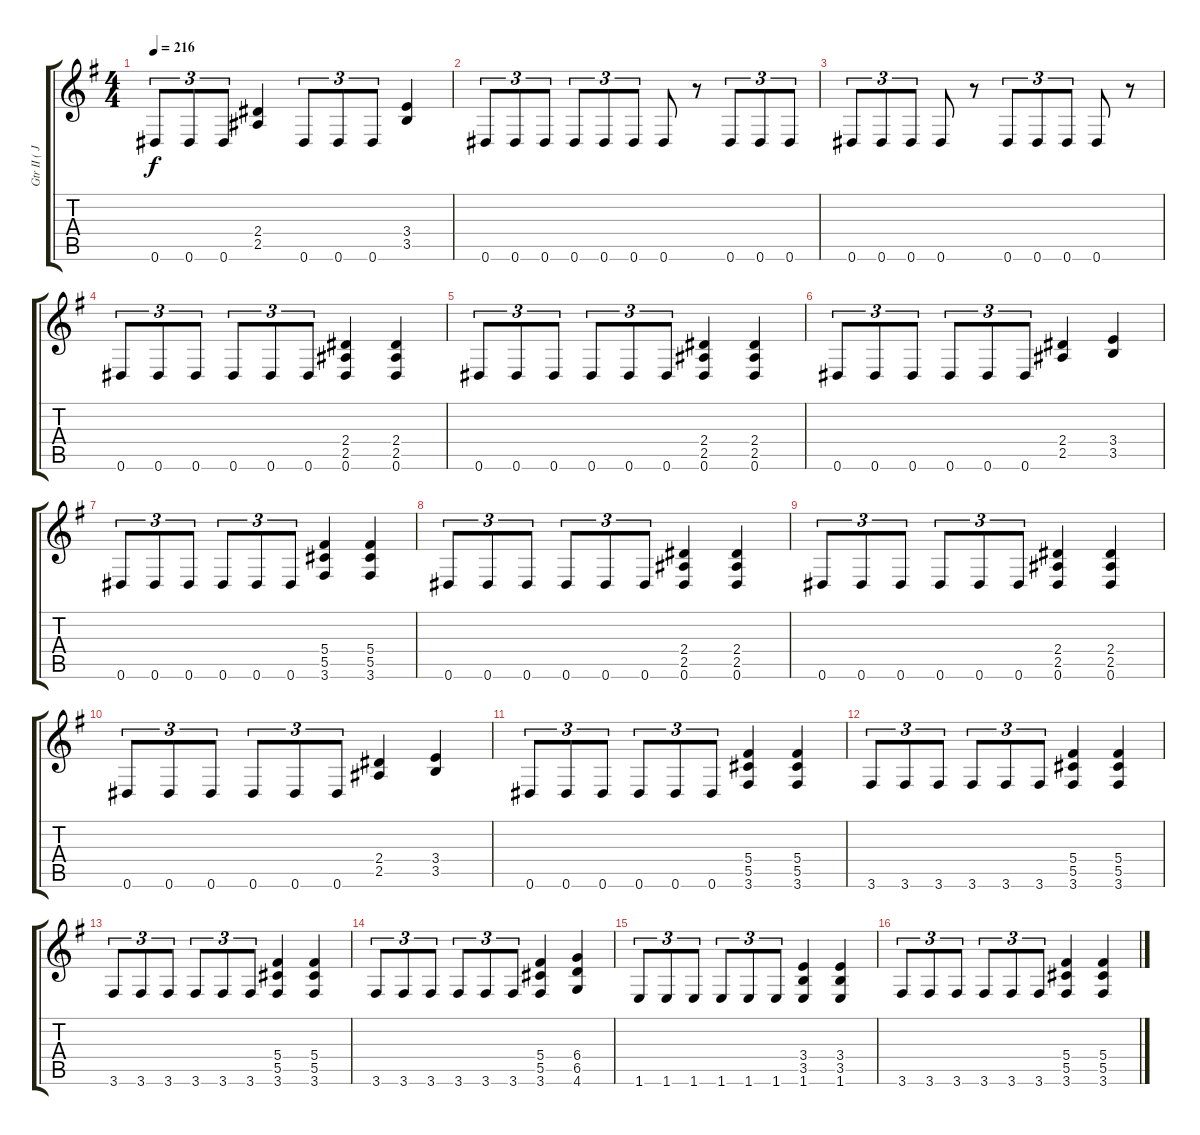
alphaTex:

\track ("Gtr II ( James )" "Gtr II ( J") {instrument electricguitarclean}
\staff {score tabs}
\tuning (Eb4 Bb3 Gb3 Db3 Ab2 Eb2) {hide}
\ts (4 4)
\tempo 216
\clef g2
\ks g
0.6.8{tu (3 2) dy f} 0.6.8{tu (3 2)} 0.6.8{tu (3 2)} (2.4 2.5).4 0.6.8{tu (3 2)} 0.6.8{tu (3 2)} 0.6.8{tu (3 2)} (3.4 3.5).4 |
0.6.8{tu (3 2)} 0.6.8{tu (3 2)} 0.6.8{tu (3 2)} 0.6.8{tu (3 2)} 0.6.8{tu (3 2)} 0.6.8{tu (3 2)} 0.6.8 r.8 0.6.8{tu (3 2)} 0.6.8{tu (3 2)} 0.6.8{tu (3 2)} |
0.6.8{tu (3 2)} 0.6.8{tu (3 2)} 0.6.8{tu (3 2)} 0.6.8 r.8 0.6.8{tu (3 2)} 0.6.8{tu (3 2)} 0.6.8{tu (3 2)} 0.6.8 r.8 |
0.6.8{tu (3 2)} 0.6.8{tu (3 2)} 0.6.8{tu (3 2)} 0.6.8{tu (3 2)} 0.6.8{tu (3 2)} 0.6.8{tu (3 2)} (2.4 2.5 0.6).4 (2.4 2.5 0.6).4 |
0.6.8{tu (3 2)} 0.6.8{tu (3 2)} 0.6.8{tu (3 2)} 0.6.8{tu (3 2)} 0.6.8{tu (3 2)} 0.6.8{tu (3 2)} (2.4 2.5 0.6).4 (2.4 2.5 0.6).4 |
0.6.8{tu (3 2)} 0.6.8{tu (3 2)} 0.6.8{tu (3 2)} 0.6.8{tu (3 2)} 0.6.8{tu (3 2)} 0.6.8{tu (3 2)} (2.4 2.5).4 (3.4 3.5).4 |
0.6.8{tu (3 2)} 0.6.8{tu (3 2)} 0.6.8{tu (3 2)} 0.6.8{tu (3 2)} 0.6.8{tu (3 2)} 0.6.8{tu (3 2)} (5.4 5.5 3.6).4 (5.4 5.5 3.6).4 |
0.6.8{tu (3 2)} 0.6.8{tu (3 2)} 0.6.8{tu (3 2)} 0.6.8{tu (3 2)} 0.6.8{tu (3 2)} 0.6.8{tu (3 2)} (2.4 2.5 0.6).4 (2.4 2.5 0.6).4 |
0.6.8{tu (3 2)} 0.6.8{tu (3 2)} 0.6.8{tu (3 2)} 0.6.8{tu (3 2)} 0.6.8{tu (3 2)} 0.6.8{tu (3 2)} (2.4 2.5 0.6).4 (2.4 2.5 0.6).4 |
0.6.8{tu (3 2)} 0.6.8{tu (3 2)} 0.6.8{tu (3 2)} 0.6.8{tu (3 2)} 0.6.8{tu (3 2)} 0.6.8{tu (3 2)} (2.4 2.5).4 (3.4 3.5).4 |
0.6.8{tu (3 2)} 0.6.8{tu (3 2)} 0.6.8{tu (3 2)} 0.6.8{tu (3 2)} 0.6.8{tu (3 2)} 0.6.8{tu (3 2)} (5.4 5.5 3.6).4 (5.4 5.5 3.6).4 |
3.6.8{tu (3 2)} 3.6.8{tu (3 2)} 3.6.8{tu (3 2)} 3.6.8{tu (3 2)} 3.6.8{tu (3 2)} 3.6.8{tu (3 2)} (5.4 5.5 3.6).4 (5.4 5.5 3.6).4 |
3.6.8{tu (3 2)} 3.6.8{tu (3 2)} 3.6.8{tu (3 2)} 3.6.8{tu (3 2)} 3.6.8{tu (3 2)} 3.6.8{tu (3 2)} (5.4 5.5 3.6).4 (5.4 5.5 3.6).4 |
3.6.8{tu (3 2)} 3.6.8{tu (3 2)} 3.6.8{tu (3 2)} 3.6.8{tu (3 2)} 3.6.8{tu (3 2)} 3.6.8{tu (3 2)} (5.4 5.5 3.6).4 (6.4 6.5 4.6).4 |
1.6.8{tu (3 2)} 1.6.8{tu (3 2)} 1.6.8{tu (3 2)} 1.6.8{tu (3 2)} 1.6.8{tu (3 2)} 1.6.8{tu (3 2)} (3.4 3.5 1.6).4 (3.4 3.5 1.6).4 |
3.6.8{tu (3 2)} 3.6.8{tu (3 2)} 3.6.8{tu (3 2)} 3.6.8{tu (3 2)} 3.6.8{tu (3 2)} 3.6.8{tu (3 2)} (5.4 5.5 3.6).4 (5.4 5.5 3.6).4
